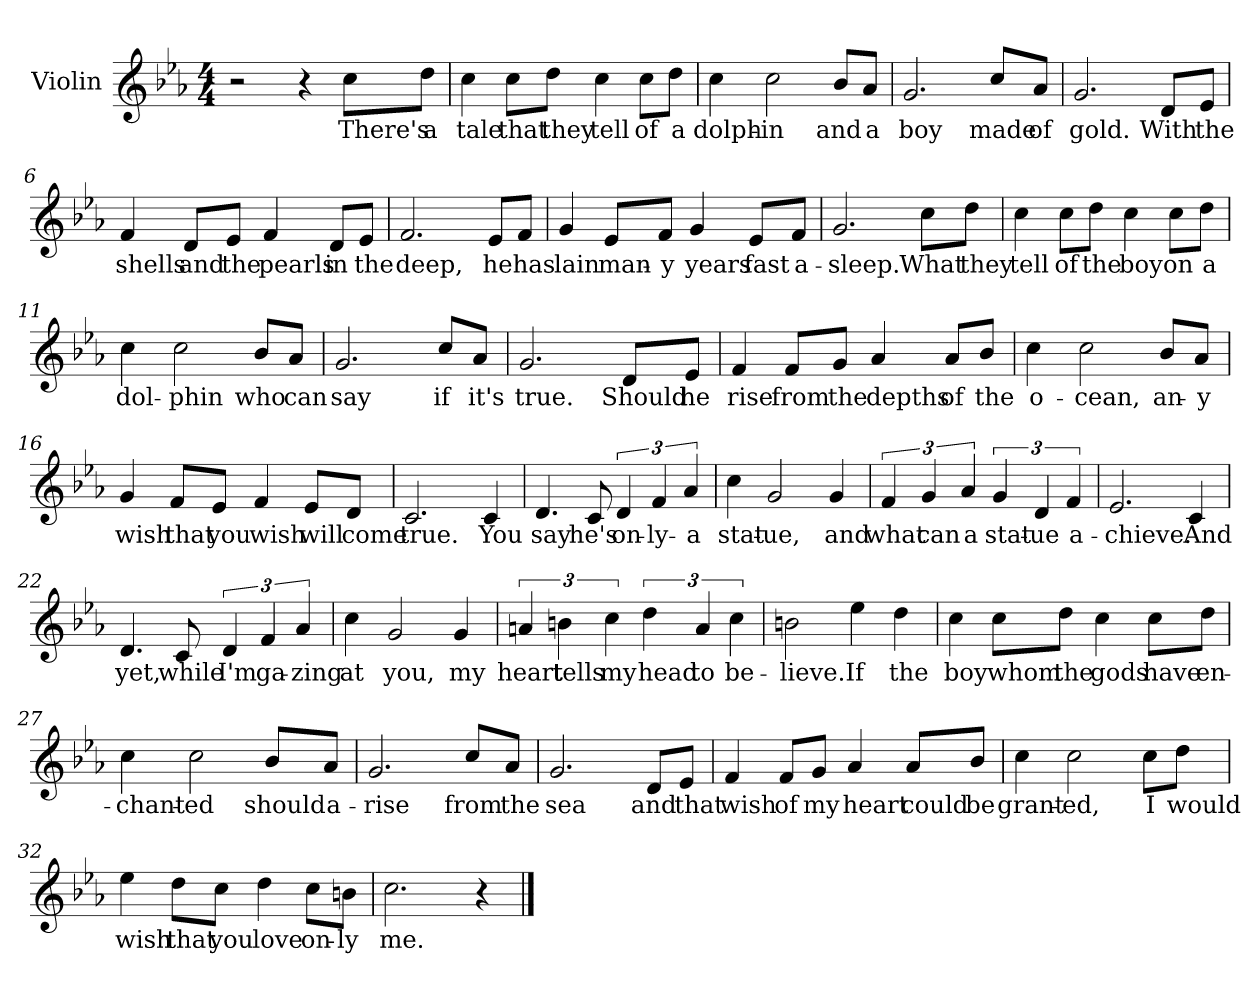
**kern	**text
*part1	*part1
*staff1	*staff1
*I"Violin	*
*I'Vln	*
*clefG2	*
*k[b-e-a-]	*
*E-:	*
*M4/4	*
=1	=1
2r	.
4r	.
8cc\L	There's
8dd\J	a
=2	=2
4cc\	tale
8cc\L	that
8dd\J	they
4cc\	tell
8cc\L	of
8dd\J	a
=3	=3
4cc\	dolph-
2cc\	-in
8b-/L	and
8a-/J	a
=4	=4
2.g/	boy
8cc/L	made
8a-/J	of
!!LO:LB:g=z
=5	=5
2.g/	gold.
8d/L	With
8e-/J	the
=6	=6
4f/	shells
8d/L	and
8e-/J	the
4f/	pearls
8d/L	in
8e-/J	the
=7	=7
2.f/	deep,
8e-/L	he
8f/J	has
=8	=8
4g/	lain
8e-/L	man-
8f/J	-y
4g/	years
8e-/L	fast
8f/J	a-
!!LO:LB:g=z
=9	=9
2.g/	-sleep.
8cc\L	What
8dd\J	they
=10	=10
4cc\	tell
8cc\L	of
8dd\J	the
4cc\	boy
8cc\L	on
8dd\J	a
=11	=11
4cc\	dol-
2cc\	-phin
8b-/L	who
8a-/J	can
=12	=12
2.g/	say
8cc/L	if
8a-/J	it's
!!LO:LB:g=z
=13	=13
2.g/	true.
8d/L	Should
8e-/J	he
=14	=14
4f/	rise
8f/L	from
8g/J	the
4a-/	depths
8a-/L	of
8b-/J	the
=15	=15
4cc\	o-
2cc\	-cean,
8b-/L	an-
8a-/J	-y
=16	=16
4g/	wish
8f/L	that
8e-/J	you
4f/	wish
8e-/L	will
8d/J	come
!!LO:LB:g=z
=17	=17
2.c/	true.
4c/	You
=18	=18
4.d/	say
8c/	he's
6d/	on-
6f/	-ly-
6a-/	-a
=19	=19
4cc\	stat-
2g/	-ue,
4g/	and
=20	=20
6f/	what
6g/	can
6a-/	a
6g/	stat-
6d/	-ue
6f/	a-
!!LO:LB:g=z
=21	=21
2.e-/	-chieve.
4c/	And
=22	=22
4.d/	yet,
8c/	while
6d/	I'm
6f/	ga-
6a-/	-zing
=23	=23
4cc\	at
2g/	you,
4g/	my
=24	=24
6an/	heart
6bn\	tells
6cc\	my
6dd\	head
6a/	to
6cc\	be-
=25	=25
2bn\	-lieve.
4ee-\	If
4dd\	the
!!LO:LB:g=z
=26	=26
4cc\	boy
8cc\L	whom
8dd\J	the
4cc\	gods
8cc\L	have
8dd\J	en-
=27	=27
4cc\	-chant-
2cc\	-ed
8b-/L	should
8a-/J	a-
=28	=28
2.g/	-rise
8cc/L	from
8a-/J	the
=29	=29
2.g/	sea
8d/L	and
8e-/J	that
=30	=30
4f/	wish
8f/L	of
8g/J	my
4a-/	heart
8a-/L	could
8b-/J	be
!!LO:LB:g=z
=31	=31
4cc\	grant-
2cc\	-ed,
8cc\L	I
8dd\J	would
=32	=32
4ee-\	wish
8dd\L	that
8cc\J	you
4dd\	love
8cc\L	on-
8bn\J	-ly
=33	=33
2.cc\	me.
4r	.
==	==
*-	*-
